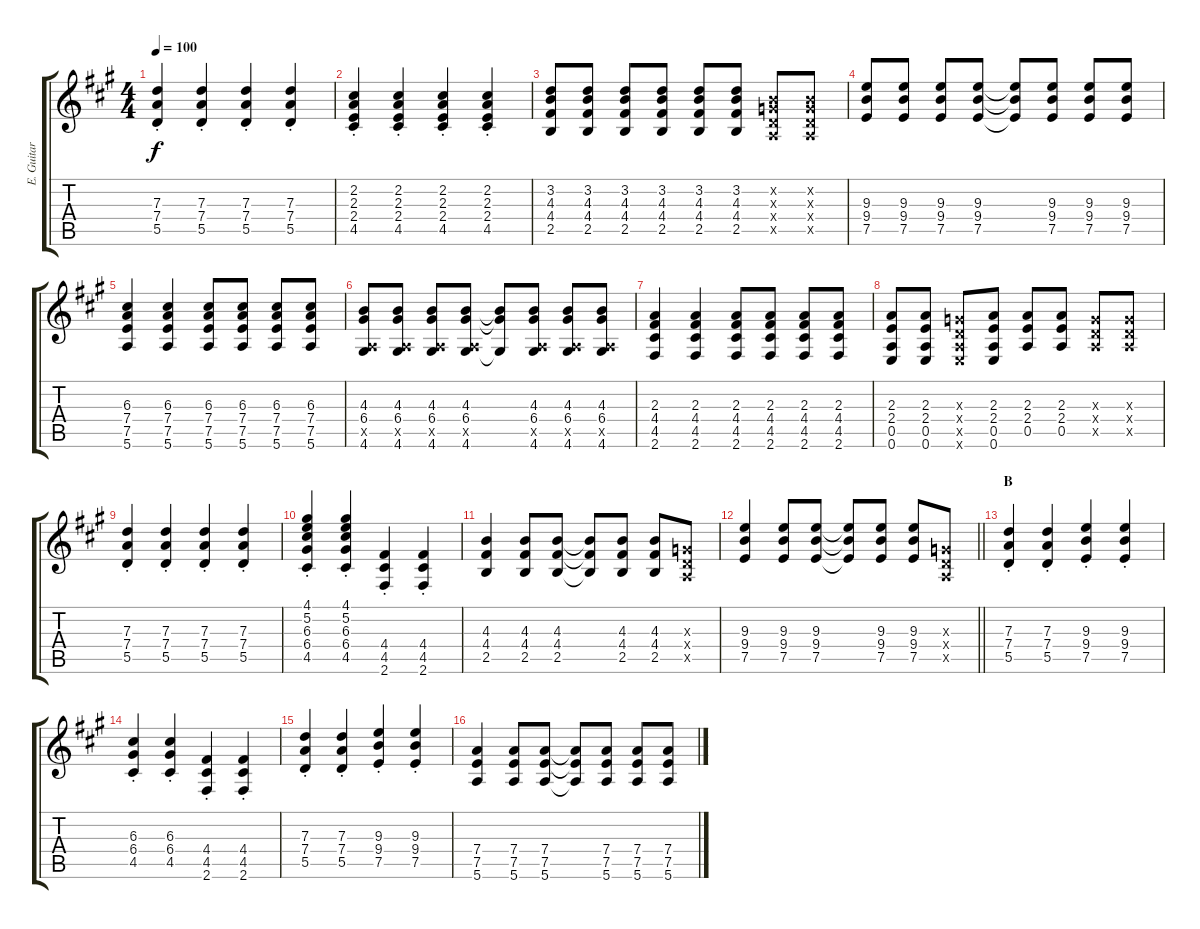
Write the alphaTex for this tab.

\track ("E. Guitar II" "E. Guitar ") {instrument overdrivenguitar}
\staff {score tabs}
\tuning (E4 B3 G3 D3 A2 E2) {hide}
\ts (4 4)
\tempo 100
\clef g2
\ks a
(7.3{st} 7.4{st} 5.5{st}).4{dy f} (7.3{st} 7.4{st} 5.5{st}).4 (7.3{st} 7.4{st} 5.5{st}).4 (7.3{st} 7.4{st} 5.5{st}).4 |
(2.2{st} 2.3{st} 2.4{st} 4.5{st}).4 (2.2{st} 2.3{st} 2.4{st} 4.5{st}).4 (2.2{st} 2.3{st} 2.4{st} 4.5{st}).4 (2.2{st} 2.3{st} 2.4{st} 4.5{st}).4 |
(3.2 4.3 4.4 2.5).8 (3.2 4.3 4.4 2.5).8 (3.2 4.3 4.4 2.5).8 (3.2 4.3 4.4 2.5).8 (3.2 4.3 4.4 2.5).8 (3.2 4.3 4.4 2.5).8 (0.2{x} 0.3{x} 0.4{x} 0.5{x}).8 (0.2{x} 0.3{x} 0.4{x} 0.5{x}).8 |
(9.3 9.4 7.5).8 (9.3 9.4 7.5).8 (9.3 9.4 7.5).8 (9.3 9.4 7.5).8 (9.3{t} 9.4{t} 7.5{t}).8 (9.3 9.4 7.5).8 (9.3 9.4 7.5).8 (9.3 9.4 7.5).8 |
(6.3 7.4 7.5 5.6).4 (6.3 7.4 7.5 5.6).4 (6.3 7.4 7.5 5.6).8 (6.3 7.4 7.5 5.6).8 (6.3 7.4 7.5 5.6).8 (6.3 7.4 7.5 5.6).8 |
(4.3 6.4 0.5{x} 4.6).8 (4.3 6.4 0.5{x} 4.6).8 (4.3 6.4 0.5{x} 4.6).8 (4.3 6.4 0.5{x} 4.6).8 (4.3{t} 6.4{t} 4.6{t}).8 (4.3 6.4 0.5{x} 4.6).8 (4.3 6.4 0.5{x} 4.6).8 (4.3 6.4 0.5{x} 4.6).8 |
(2.3 4.4 4.5 2.6).4 (2.3 4.4 4.5 2.6).4 (2.3 4.4 4.5 2.6).8 (2.3 4.4 4.5 2.6).8 (2.3 4.4 4.5 2.6).8 (2.3 4.4 4.5 2.6).8 |
(2.3 2.4 0.5 0.6).8 (2.3 2.4 0.5 0.6).8 (0.3{x} 0.4{x} 0.5{x} 0.6{x}).8 (2.3 2.4 0.5 0.6).8 (2.3 2.4 0.5).8 (2.3 2.4 0.5).8 (0.3{x} 0.4{x} 0.5{x}).8 (0.3{x} 0.4{x} 0.5{x}).8 |
(7.3{st} 7.4{st} 5.5{st}).4 (7.3{st} 7.4{st} 5.5{st}).4 (7.3{st} 7.4{st} 5.5{st}).4 (7.3{st} 7.4{st} 5.5{st}).4 |
(4.1{st} 5.2{st} 6.3{st} 6.4{st} 4.5{st}).4 (4.1{st} 5.2{st} 6.3{st} 6.4{st} 4.5{st}).4 (4.4{st} 4.5{st} 2.6{st}).4 (4.4{st} 4.5{st} 2.6{st}).4 |
(4.3 4.4 2.5).4 (4.3 4.4 2.5).8 (4.3 4.4 2.5).8 (4.3{t} 4.4{t} 2.5{t}).8 (4.3 4.4 2.5).8 (4.3 4.4 2.5).8 (0.3{x} 0.4{x} 0.5{x}).8 |
\barLineRight lightlight
(9.3 9.4 7.5).4 (9.3 9.4 7.5).8 (9.3 9.4 7.5).8 (9.3{t} 9.4{t} 7.5{t}).8 (9.3 9.4 7.5).8 (9.3 9.4 7.5).8 (0.3{x} 0.4{x} 0.5{x}).8 |
\section ("" "B")
(7.3{st} 7.4{st} 5.5{st}).4 (7.3{st} 7.4{st} 5.5{st}).4 (9.3{st} 9.4{st} 7.5{st}).4 (9.3{st} 9.4{st} 7.5{st}).4 |
(6.3{st} 6.4{st} 4.5{st}).4 (6.3{st} 6.4{st} 4.5{st}).4 (4.4{st} 4.5{st} 2.6{st}).4 (4.4{st} 4.5{st} 2.6{st}).4 |
(7.3{st} 7.4{st} 5.5{st}).4 (7.3{st} 7.4{st} 5.5{st}).4 (9.3{st} 9.4{st} 7.5{st}).4 (9.3{st} 9.4{st} 7.5{st}).4 |
(7.4 7.5 5.6).4 (7.4 7.5 5.6).8 (7.4 7.5 5.6).8 (7.4{t} 7.5{t} 5.6{t}).8 (7.4 7.5 5.6).8 (7.4 7.5 5.6).8 (7.4 7.5 5.6).8
